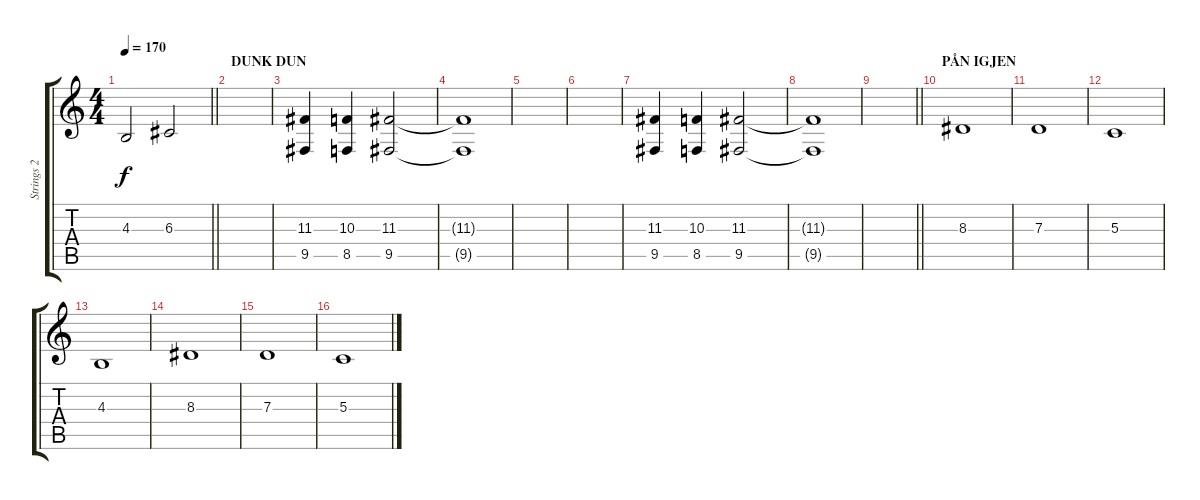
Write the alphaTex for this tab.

\track ("Strings 2" "Strings 2") {instrument stringensemble1}
\staff {score tabs}
\tuning (E4 B3 G3 D3 A2 E2) {hide}
\ts (4 4)
\tempo 170
\clef g2
\barLineRight lightlight
\ks c
4.3.2{dy f} 6.3.2 |
\section ("" "DUNK DUN")
|
(11.3 9.5).4 (10.3 8.5).4 (11.3 9.5).2 |
(11.3{t} 9.5{t}).1 |
|
|
(11.3 9.5).4 (10.3 8.5).4 (11.3 9.5).2 |
(11.3{t} 9.5{t}).1 |
\barLineRight lightlight
|
\section ("" "PÅN IGJEN")
8.3.1 |
7.3.1 |
5.3.1 |
4.3.1 |
8.3.1 |
7.3.1 |
5.3.1
